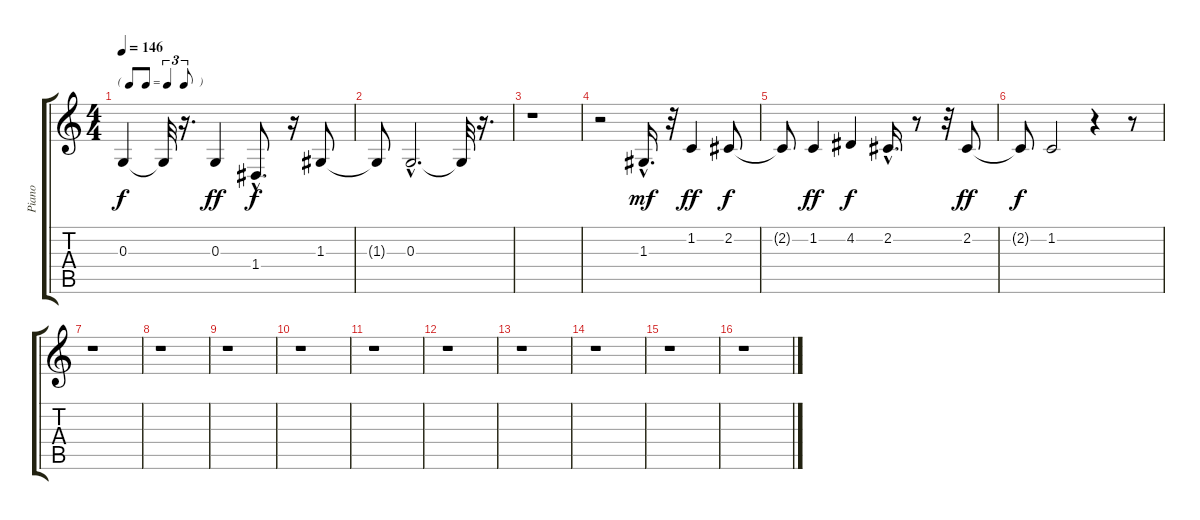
\track ("Piano" "Piano") {instrument acousticgrandpiano}
\staff {score tabs}
\tuning (E4 B3 G3 D3 A2 E2) {hide}
\ts (4 4)
\tf triplet8th
\tempo 146
\clef g2
\ks c
0.3{t}.4{dy f} 0.3{t}.32 r.16{d} 0.3.4{dy ff} 1.4{hac}.8{d dy f} r.16 1.3.8 |
1.3{t}.8 0.3{hac}.2{d} 0.3{t}.32 r.16{d} |
r.1 |
r.2 1.3{hac}.16{d dy mf} r.32 1.2.4{dy ff} 2.2.8{dy f} |
2.2{t}.8 1.2.4{dy ff} 4.2.4{dy f} 2.2{hac}.16{d} r.8 r.32 2.2.8{dy ff} |
2.2{t}.8{dy f} 1.2.2 r.4 r.8 |
r.1 |
r.1 |
r.1 |
r.1 |
r.1 |
r.1 |
r.1 |
r.1 |
r.1 |
r.1
